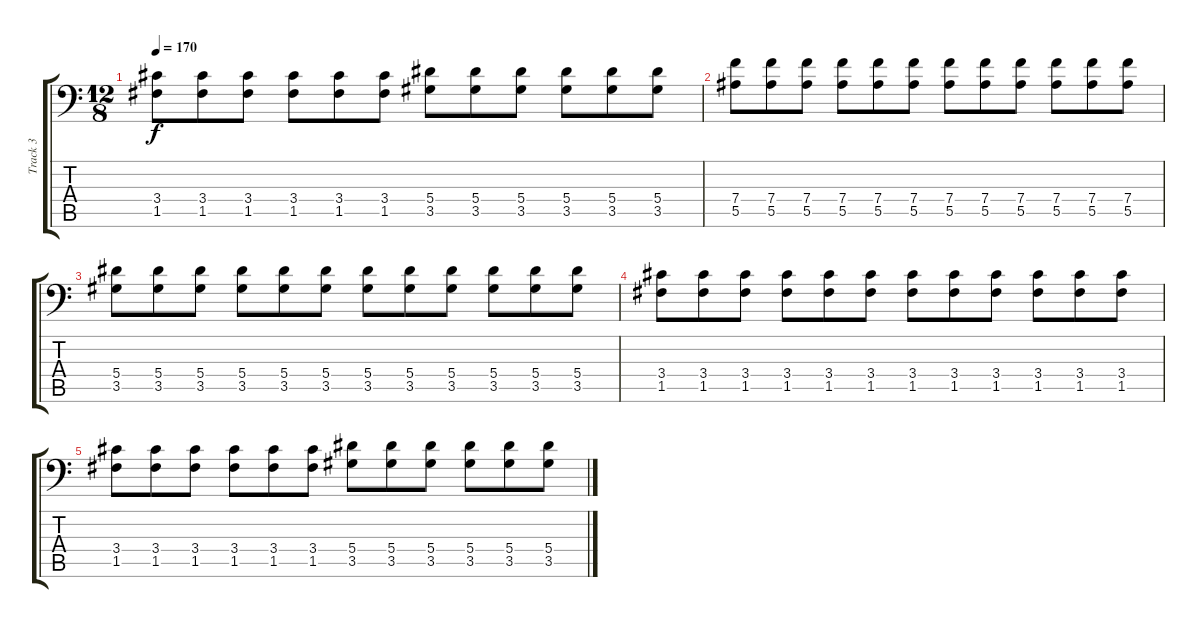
\track ("Track 3" "Track 3") {instrument distortionguitar}
\staff {score tabs}
\tuning (C4 G3 Eb3 Bb2 F2 Bb1) {hide}
\ts (12 8)
\tempo 170
\clef f4
\ks c
(3.4 1.5).8{dy f} (3.4 1.5).8 (3.4 1.5).8 (3.4 1.5).8 (3.4 1.5).8 (3.4 1.5).8 (5.4 3.5).8 (5.4 3.5).8 (5.4 3.5).8 (5.4 3.5).8 (5.4 3.5).8 (5.4 3.5).8 |
(7.4 5.5).8 (7.4 5.5).8 (7.4 5.5).8 (7.4 5.5).8 (7.4 5.5).8 (7.4 5.5).8 (7.4 5.5).8 (7.4 5.5).8 (7.4 5.5).8 (7.4 5.5).8 (7.4 5.5).8 (7.4 5.5).8 |
(5.4 3.5).8 (5.4 3.5).8 (5.4 3.5).8 (5.4 3.5).8 (5.4 3.5).8 (5.4 3.5).8 (5.4 3.5).8 (5.4 3.5).8 (5.4 3.5).8 (5.4 3.5).8 (5.4 3.5).8 (5.4 3.5).8 |
(3.4 1.5).8 (3.4 1.5).8 (3.4 1.5).8 (3.4 1.5).8 (3.4 1.5).8 (3.4 1.5).8 (3.4 1.5).8 (3.4 1.5).8 (3.4 1.5).8 (3.4 1.5).8 (3.4 1.5).8 (3.4 1.5).8 |
(3.4 1.5).8 (3.4 1.5).8 (3.4 1.5).8 (3.4 1.5).8 (3.4 1.5).8 (3.4 1.5).8 (5.4 3.5).8 (5.4 3.5).8 (5.4 3.5).8 (5.4 3.5).8 (5.4 3.5).8 (5.4 3.5).8
